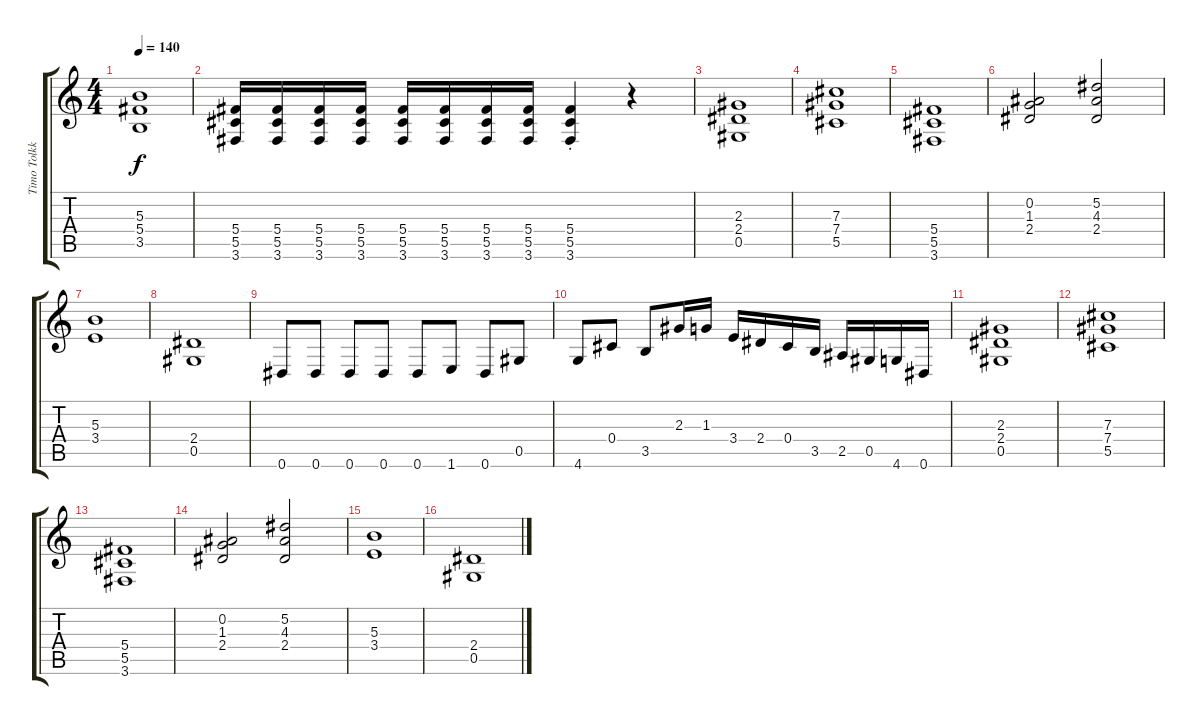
\track ("Timo Tolkki I" "Timo Tolkk") {instrument distortionguitar}
\staff {score tabs}
\tuning (Eb4 Bb3 Gb3 Db3 Ab2 Eb2) {hide}
\ts (4 4)
\tempo 140
\clef g2
\ks c
(5.3 5.4 3.5).1{dy f} |
(5.4 5.5 3.6).16 (5.4 5.5 3.6).16 (5.4 5.5 3.6).16 (5.4 5.5 3.6).16 (5.4 5.5 3.6).16 (5.4 5.5 3.6).16 (5.4 5.5 3.6).16 (5.4 5.5 3.6).16 (5.4{st} 5.5{st} 3.6{st}).4 r.4 |
(2.3 2.4 0.5).1 |
(7.3 7.4 5.5).1 |
(5.4 5.5 3.6).1 |
(0.2 1.3 2.4).2 (5.2 4.3 2.4).2 |
(5.3 3.4).1 |
(2.4 0.5).1 |
0.6.8 0.6.8 0.6.8 0.6.8 0.6.8 1.6.8 0.6.8 0.5.8 |
4.6.8 0.4.8 3.5.8 2.3.16 1.3.16 3.4.16 2.4.16 0.4.16 3.5.16 2.5.16 0.5.16 4.6.16 0.6.16 |
(2.3 2.4 0.5).1 |
(7.3 7.4 5.5).1 |
(5.4 5.5 3.6).1 |
(0.2 1.3 2.4).2 (5.2 4.3 2.4).2 |
(5.3 3.4).1 |
(2.4 0.5).1
